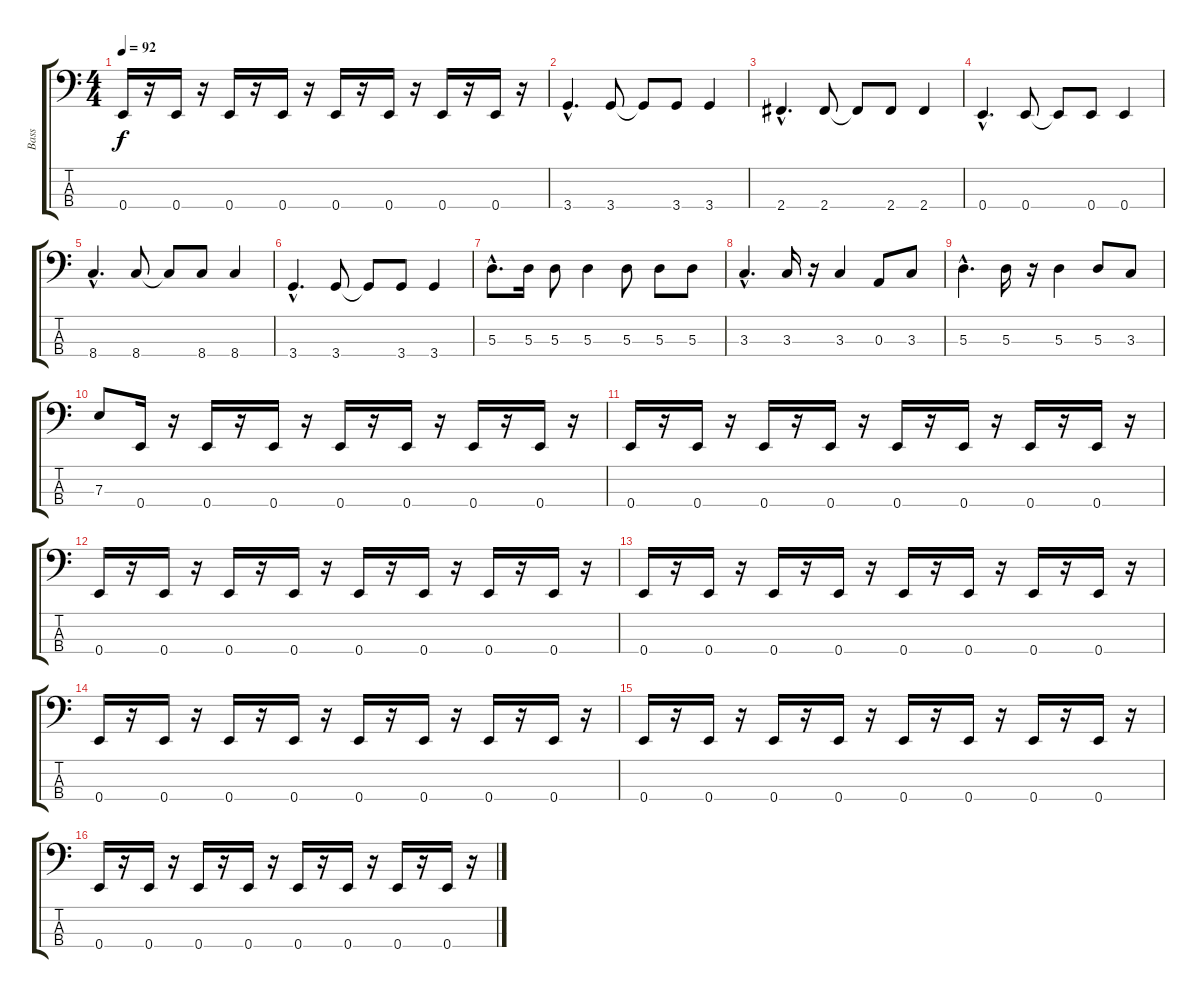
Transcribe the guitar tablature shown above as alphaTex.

\track ("Bass" "Bass") {instrument electricbassfinger}
\staff {score tabs}
\tuning (G2 D2 A1 E1) {hide}
\ts (4 4)
\tempo 92
\clef f4
\ks c
0.4.16{dy f} r.16 0.4.16 r.16 0.4.16 r.16 0.4.16 r.16 0.4.16 r.16 0.4.16 r.16 0.4.16 r.16 0.4.16 r.16 |
3.4{hac}.4{d} 3.4.8 3.4{t}.8 3.4.8 3.4.4 |
2.4{hac}.4{d} 2.4.8 2.4{t}.8 2.4.8 2.4.4 |
0.4{hac}.4{d} 0.4.8 0.4{t}.8 0.4.8 0.4.4 |
8.4{hac}.4{d} 8.4.8 8.4{t}.8 8.4.8 8.4.4 |
3.4{hac}.4{d} 3.4.8 3.4{t}.8 3.4.8 3.4.4 |
5.3{hac}.8{d} 5.3.16 5.3.8 5.3.4 5.3.8 5.3.8 5.3.8 |
3.3{hac}.4{d} 3.3.16 r.16 3.3.4 0.3.8 3.3.8 |
5.3{hac}.4{d} 5.3.16 r.16 5.3.4 5.3.8 3.3.8 |
7.3.8 0.4.16 r.16 0.4.16 r.16 0.4.16 r.16 0.4.16 r.16 0.4.16 r.16 0.4.16 r.16 0.4.16 r.16 |
0.4.16 r.16 0.4.16 r.16 0.4.16 r.16 0.4.16 r.16 0.4.16 r.16 0.4.16 r.16 0.4.16 r.16 0.4.16 r.16 |
0.4.16 r.16 0.4.16 r.16 0.4.16 r.16 0.4.16 r.16 0.4.16 r.16 0.4.16 r.16 0.4.16 r.16 0.4.16 r.16 |
0.4.16 r.16 0.4.16 r.16 0.4.16 r.16 0.4.16 r.16 0.4.16 r.16 0.4.16 r.16 0.4.16 r.16 0.4.16 r.16 |
0.4.16 r.16 0.4.16 r.16 0.4.16 r.16 0.4.16 r.16 0.4.16 r.16 0.4.16 r.16 0.4.16 r.16 0.4.16 r.16 |
0.4.16 r.16 0.4.16 r.16 0.4.16 r.16 0.4.16 r.16 0.4.16 r.16 0.4.16 r.16 0.4.16 r.16 0.4.16 r.16 |
0.4.16 r.16 0.4.16 r.16 0.4.16 r.16 0.4.16 r.16 0.4.16 r.16 0.4.16 r.16 0.4.16 r.16 0.4.16 r.16
